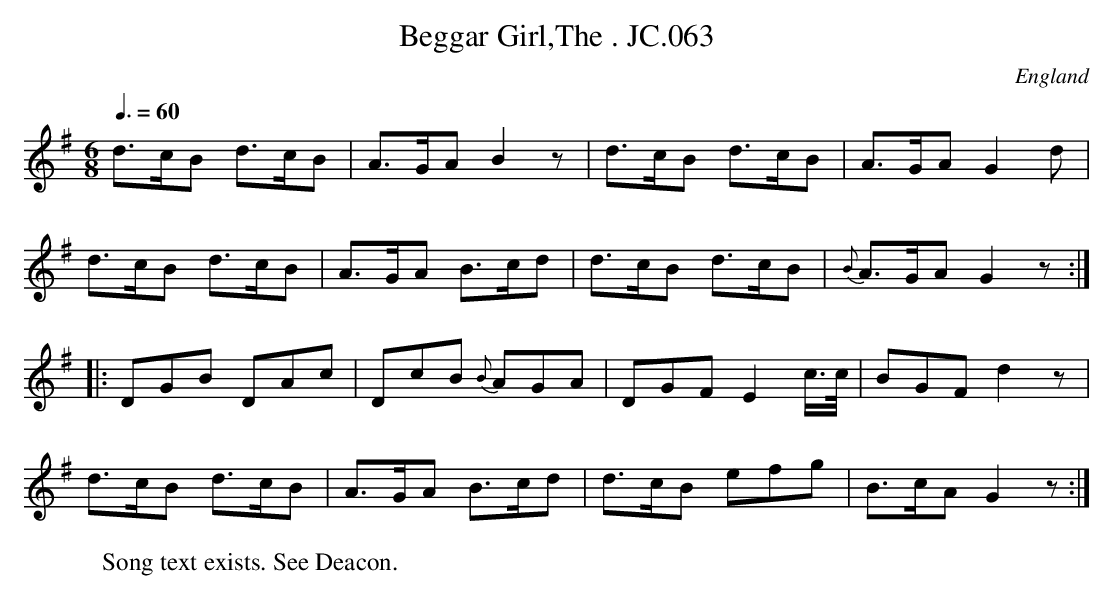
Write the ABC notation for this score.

X:1
T:Beggar Girl,The . JC.063
O:England
M:6/8
L:1/8
Q:3/8=60
K:G major
d>cB d>cB|A>GA B2z|\
d>cB d>cB|A>GA G2d|!
d>cB d>cB|A>GA B>cd|\
d>cB d>cB|{B}A>GA G2z:|!
|:DGB DAc|DcB {B}AGA|\
DGF E2c3/4c/4|BGF d2z|!
d>cB d>cB|A>GA B>cd|\
d>cB efg|B>cA G2z:|
W:Song text exists. See Deacon.
